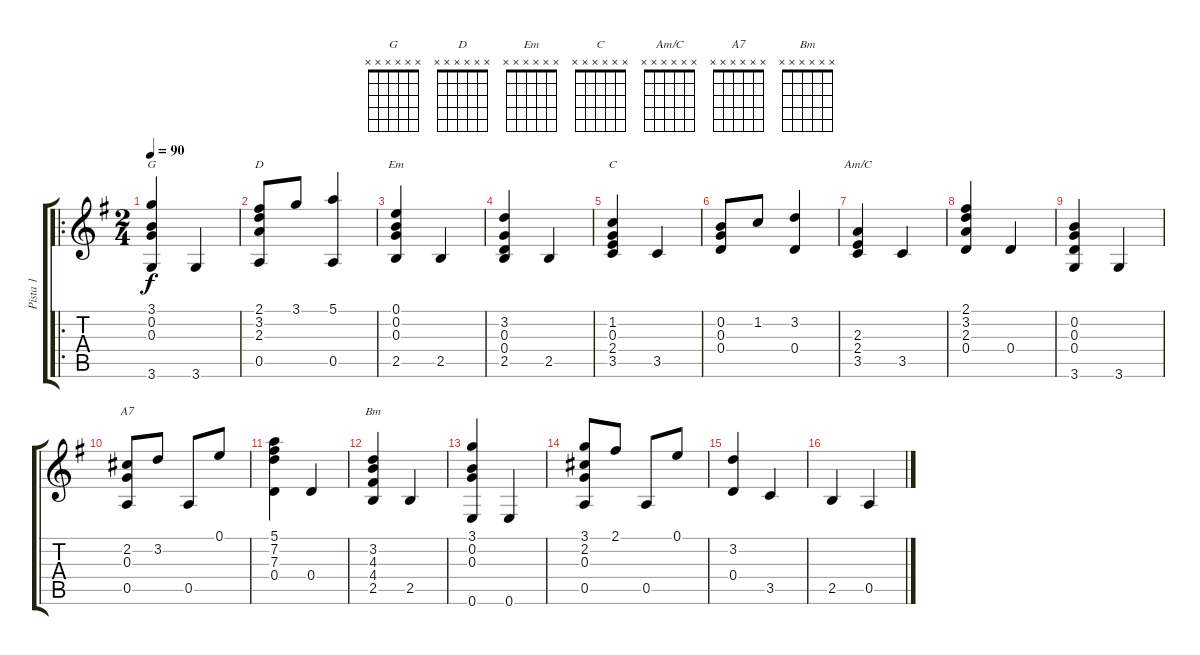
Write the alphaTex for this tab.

\track ("Pista 1" "Pista 1") {instrument acousticguitarnylon}
\staff {score tabs}
\tuning (E4 B3 G3 D3 A2 E2) {hide}
\chord ("G" x x x x x x)
\chord ("D" x x x x x x)
\chord ("Em" x x x x x x)
\chord ("C" x x x x x x)
\chord ("Am/C" x x x x x x)
\chord ("A7" x x x x x x)
\chord ("Bm" x x x x x x)
\ro
\ts (2 4)
\tempo 90
\clef g2
\ks g
(3.1 0.2 0.3 3.6).4{ch "G" dy f instrument acousticguitarnylon} 3.6.4 |
(2.1 3.2 2.3 0.5).8{ch "D"} 3.1.8 (5.1 0.5).4 |
(0.1 0.2 0.3 2.5).4{ch "Em"} 2.5.4 |
(3.2 0.3 0.4 2.5).4 2.5.4 |
(1.2 0.3 2.4 3.5).4{ch "C"} 3.5.4 |
(0.2 0.3 0.4).8 1.2.8 (3.2 0.4).4 |
(2.3 2.4 3.5).4{ch "Am/C"} 3.5.4 |
(2.1 3.2 2.3 0.4).4 0.4.4 |
(0.2 0.3 0.4 3.6).4 3.6.4 |
(2.2 0.3 0.5).8{ch "A7"} 3.2.8 0.5.8 0.1.8 |
(5.1 7.2 7.3 0.4).4 0.4.4 |
(3.2 4.3 4.4 2.5).4{ch "Bm"} 2.5.4 |
(3.1 0.2 0.3 0.6).4 0.6.4 |
(3.1 2.2 0.3 0.5).8 2.1.8 0.5.8 0.1.8 |
(3.2 0.4).4 3.5.4 |
2.5.4 0.5.4
